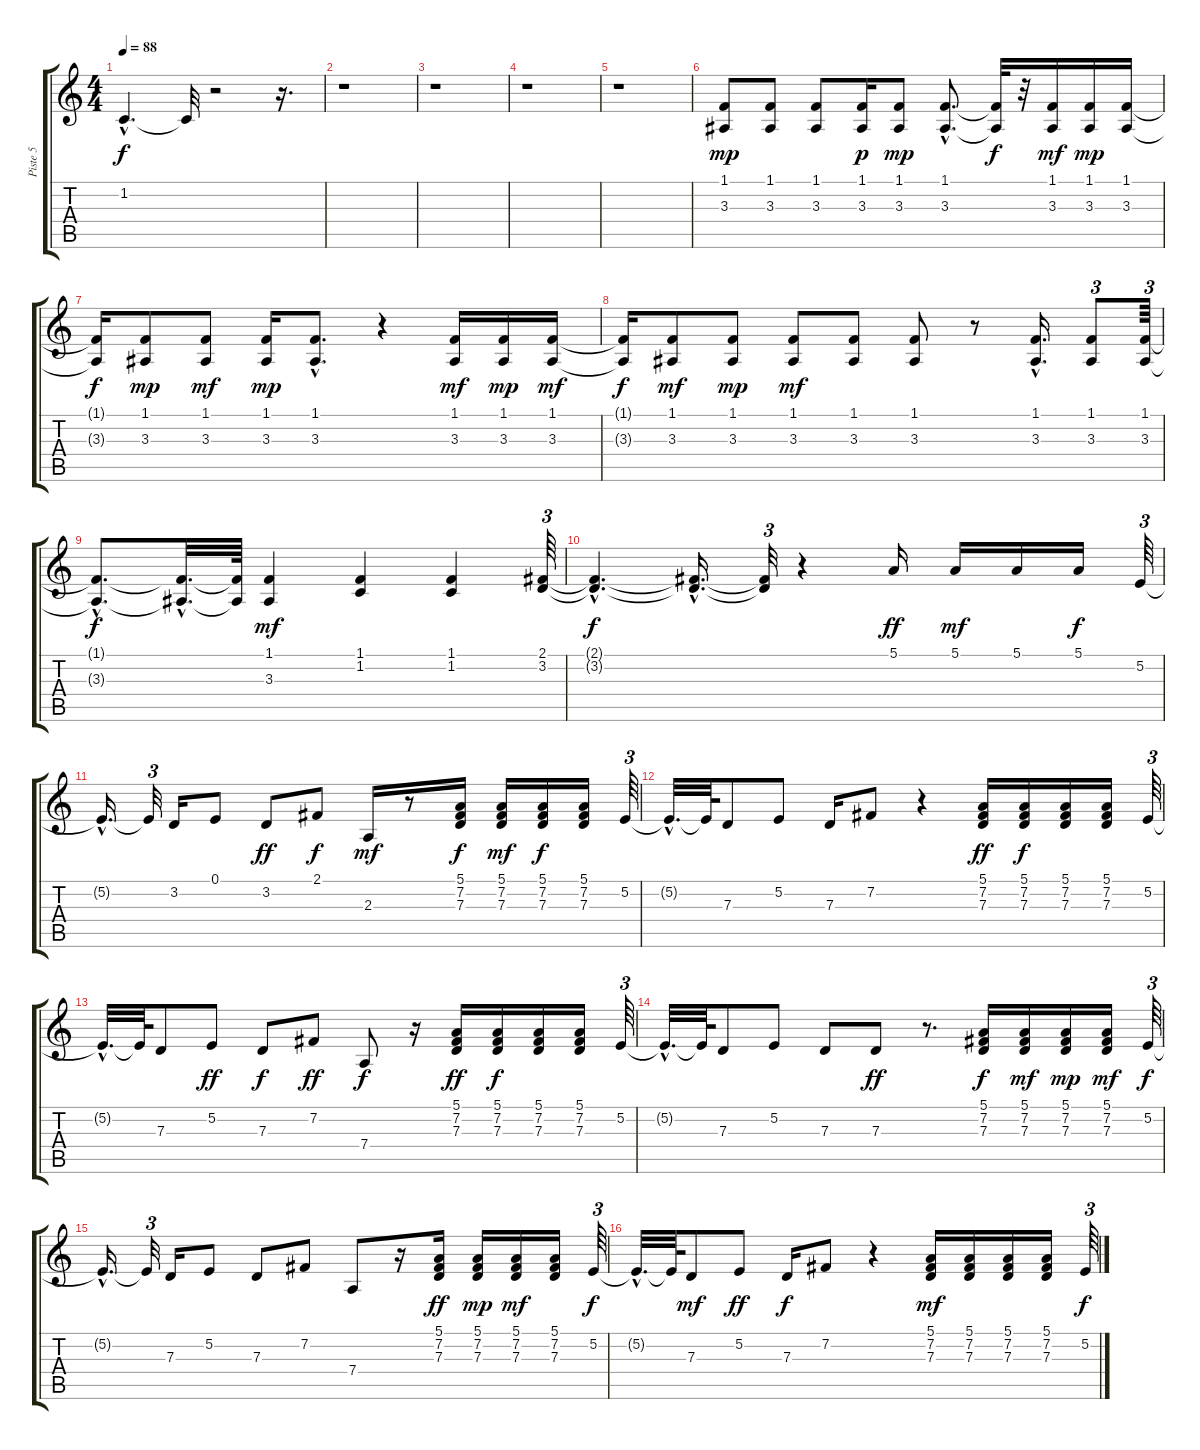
\track ("Piste 5" "Piste 5") {instrument electricpiano1}
\staff {score tabs}
\tuning (E4 B3 G3 D3 A2 E2) {hide}
\ts (4 4)
\tempo 88
\clef g2
\ks c
1.2{hac}.4{d dy f} 1.2{t}.32 r.2 r.16{d} |
r.1 |
r.1 |
r.1 |
r.1 |
(1.1 3.3).8{dy mp} (1.1 3.3).8 (1.1 3.3).8 (1.1 3.3).16{dy p} (1.1 3.3).8{dy mp} (1.1{hac} 3.3{hac}).8{d} (1.1{t} 3.3{t}).32{dy f} r.32 (1.1 3.3).16{dy mf} (1.1 3.3).16{dy mp} (1.1 3.3).16 |
(1.1{t} 3.3{t}).16{dy f} (1.1 3.3).8{dy mp} (1.1 3.3).8{dy mf} (1.1 3.3).16{dy mp} (1.1{hac} 3.3{hac}).8{d} r.4 (1.1 3.3).16{dy mf} (1.1 3.3).16{dy mp} (1.1 3.3).16{dy mf} |
(1.1{t} 3.3{t}).16{dy f} (1.1 3.3).8{dy mf} (1.1 3.3).8{dy mp} (1.1 3.3).8{dy mf} (1.1 3.3).8 (1.1 3.3).8 r.8 (1.1{hac} 3.3{hac}).16{d} (1.1 3.3).8{tu (3 2)} (1.1 3.3).64{tu (3 2)} |
(1.1{hac t} 3.3{hac t}).8{d dy f} (1.1{hac t} 3.3{hac t}).32{d} (1.1{t} 3.3{t}).64 (1.1 3.3).4{dy mf} (1.1 1.2).4 (1.1 1.2).4 (2.1 3.2).64{tu (3 2)} |
(2.1{hac t} 3.2{hac t}).4{d dy f} (2.1{hac t} 3.2{hac t}).16{d} (2.1{t} 3.2{t}).32{tu (3 2)} r.4 5.1.16{dy ff} 5.1.16{dy mf} 5.1.16 5.1.16{dy f} 5.2.64{tu (3 2)} |
5.2{hac t}.16{d} 5.2{t}.32{tu (3 2)} 3.2.16 0.1.8 3.2.8{dy ff} 2.1.8{dy f} 2.3.16{dy mf} r.8 (5.1 7.2 7.3).16{dy f} (5.1 7.2 7.3).16{dy mf} (5.1 7.2 7.3).16{dy f} (5.1 7.2 7.3).16 5.2.64{tu (3 2)} |
5.2{hac t}.32{d} 5.2{t}.64 7.3.8 5.2.8 7.3.16 7.2.8 r.4 (5.1 7.2 7.3).16{dy ff} (5.1 7.2 7.3).16{dy f} (5.1 7.2 7.3).16 (5.1 7.2 7.3).16 5.2.64{tu (3 2)} |
5.2{hac t}.32{d} 5.2{t}.64 7.3.8 5.2.8{dy ff} 7.3.8{dy f} 7.2.8{dy ff} 7.4.8{dy f} r.16 (5.1 7.2 7.3).16{dy ff} (5.1 7.2 7.3).16{dy f} (5.1 7.2 7.3).16 (5.1 7.2 7.3).16 5.2.64{tu (3 2)} |
5.2{hac t}.32{d} 5.2{t}.64 7.3.8 5.2.8 7.3.8 7.3.8{dy ff} r.8{d} (5.1 7.2 7.3).16{dy f} (5.1 7.2 7.3).16{dy mf} (5.1 7.2 7.3).16{dy mp} (5.1 7.2 7.3).16{dy mf} 5.2.64{tu (3 2) dy f} |
5.2{hac t}.16{d} 5.2{t}.32{tu (3 2)} 7.3.16 5.2.8 7.3.8 7.2.8 7.4.8 r.16 (5.1 7.2 7.3).16{dy ff} (5.1 7.2 7.3).16{dy mp} (5.1 7.2 7.3).16{dy mf} (5.1 7.2 7.3).16 5.2.64{tu (3 2) dy f} |
5.2{hac t}.32{d} 5.2{t}.64 7.3.8{dy mf} 5.2.8{dy ff} 7.3.16{dy f} 7.2.8 r.4 (5.1 7.2 7.3).16{dy mf} (5.1 7.2 7.3).16 (5.1 7.2 7.3).16 (5.1 7.2 7.3).16 5.2.64{tu (3 2) dy f}
